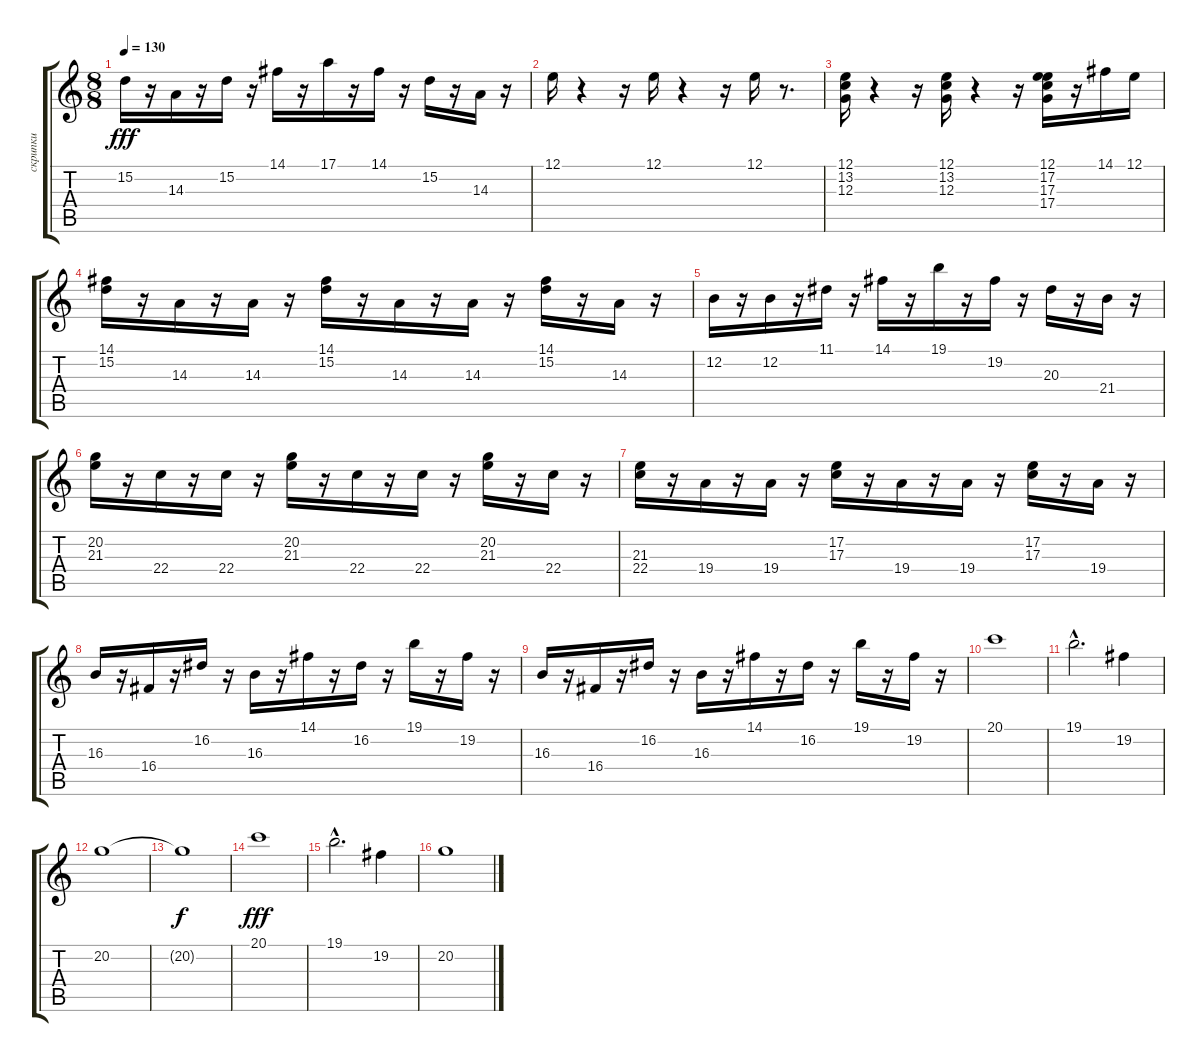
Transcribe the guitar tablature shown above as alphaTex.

\track ("скрипки" "скрипки") {instrument stringensemble1}
\staff {score tabs}
\tuning (E4 B3 G3 D3 A2 E2) {hide}
\ts (8 8)
\tempo 130
\clef g2
\ks c
15.2.16{dy fff} r.16 14.3.16 r.16 15.2.16 r.16 14.1.16 r.16 17.1.16 r.16 14.1.16 r.16 15.2.16 r.16 14.3.16 r.16 |
12.1.16 r.4 r.16 12.1.16 r.4 r.16 12.1.16 r.8{d} |
(12.1 13.2 12.3).16 r.4 r.16 (12.1 13.2 12.3).16 r.4 r.16 (12.1 17.2 17.3 17.4).16 r.16 14.1.16 12.1.16 |
(14.1 15.2).16 r.16 14.3.16 r.16 14.3.16 r.16 (14.1 15.2).16 r.16 14.3.16 r.16 14.3.16 r.16 (14.1 15.2).16 r.16 14.3.16 r.16 |
12.2.16 r.16 12.2.16 r.16 11.1.16 r.16 14.1.16 r.16 19.1.16 r.16 19.2.16 r.16 20.3.16 r.16 21.4.16 r.16 |
(20.2 21.3).16 r.16 22.4.16 r.16 22.4.16 r.16 (20.2 21.3).16 r.16 22.4.16 r.16 22.4.16 r.16 (20.2 21.3).16 r.16 22.4.16 r.16 |
(21.3 22.4).16 r.16 19.4.16 r.16 19.4.16 r.16 (17.2 17.3).16 r.16 19.4.16 r.16 19.4.16 r.16 (17.2 17.3).16 r.16 19.4.16 r.16 |
16.3.16 r.16 16.4.16 r.16 16.2.16 r.16 16.3.16 r.16 14.1.16 r.16 16.2.16 r.16 19.1.16 r.16 19.2.16 r.16 |
16.3.16 r.16 16.4.16 r.16 16.2.16 r.16 16.3.16 r.16 14.1.16 r.16 16.2.16 r.16 19.1.16 r.16 19.2.16 r.16 |
20.1.1 |
19.1{hac}.2{d} 19.2.4 |
20.2.1 |
20.2{t}.1{dy f} |
20.1.1{dy fff} |
19.1{hac}.2{d} 19.2.4 |
20.2.1
